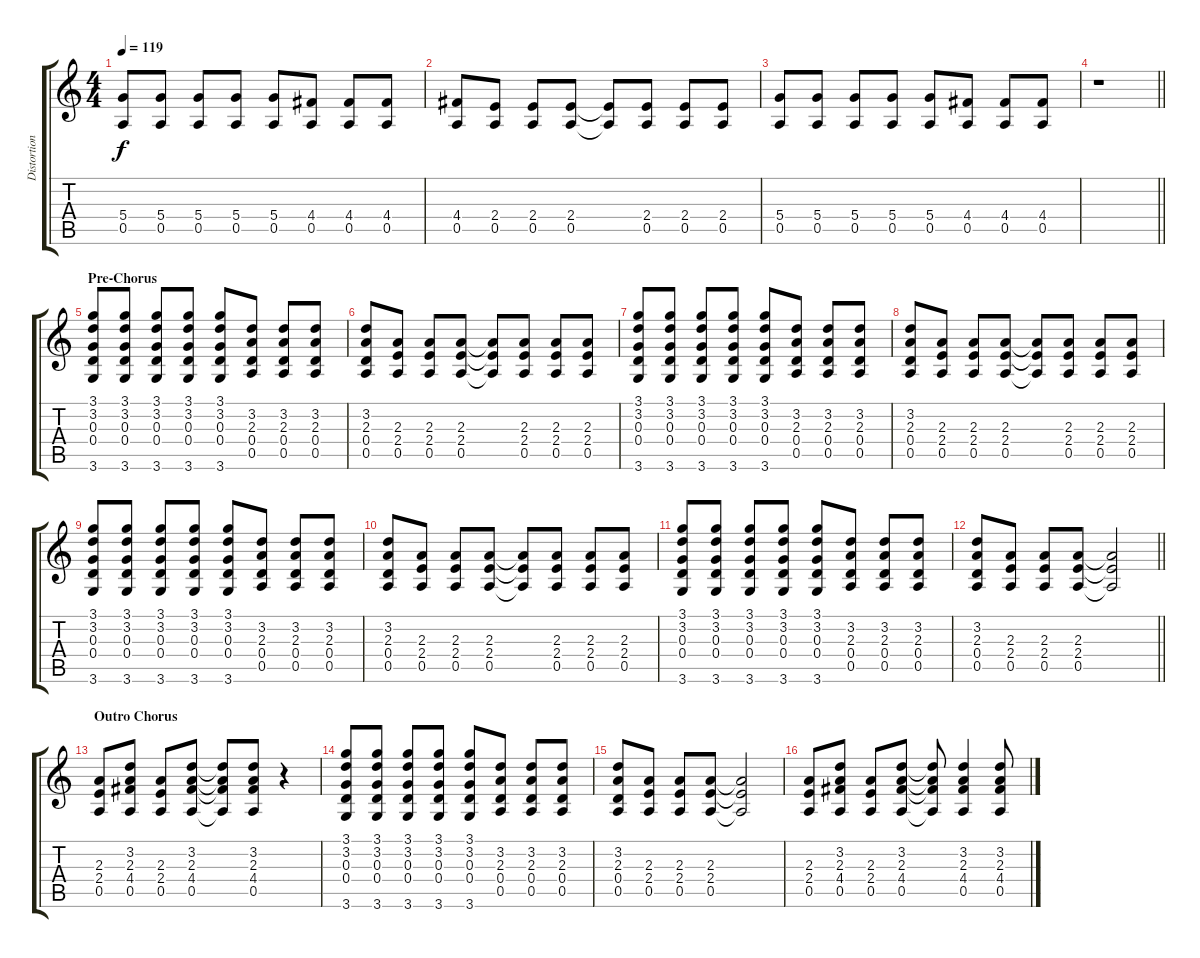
\track ("Distortion" "Distortion") {instrument distortionguitar}
\staff {score tabs}
\tuning (E4 B3 G3 D3 A2 E2) {hide}
\ts (4 4)
\tempo 119
\clef g2
\ks c
(5.4 0.5).8{dy f} (5.4 0.5).8 (5.4 0.5).8 (5.4 0.5).8 (5.4 0.5).8 (4.4 0.5).8 (4.4 0.5).8 (4.4 0.5).8 |
(4.4 0.5).8 (2.4 0.5).8 (2.4 0.5).8 (2.4 0.5).8 (2.4{t} 0.5{t}).8 (2.4 0.5).8 (2.4 0.5).8 (2.4 0.5).8 |
(5.4 0.5).8 (5.4 0.5).8 (5.4 0.5).8 (5.4 0.5).8 (5.4 0.5).8 (4.4 0.5).8 (4.4 0.5).8 (4.4 0.5).8 |
\barLineRight lightlight
r.1 |
\section ("" "Pre-Chorus")
(3.1 3.2 0.3 0.4 3.6).8 (3.1 3.2 0.3 0.4 3.6).8 (3.1 3.2 0.3 0.4 3.6).8 (3.1 3.2 0.3 0.4 3.6).8 (3.1 3.2 0.3 0.4 3.6).8 (3.2 2.3 0.4 0.5).8 (3.2 2.3 0.4 0.5).8 (3.2 2.3 0.4 0.5).8 |
(3.2 2.3 0.4 0.5).8 (2.3 2.4 0.5).8 (2.3 2.4 0.5).8 (2.3 2.4 0.5).8 (2.3{t} 2.4{t} 0.5{t}).8 (2.3 2.4 0.5).8 (2.3 2.4 0.5).8 (2.3 2.4 0.5).8 |
(3.1 3.2 0.3 0.4 3.6).8 (3.1 3.2 0.3 0.4 3.6).8 (3.1 3.2 0.3 0.4 3.6).8 (3.1 3.2 0.3 0.4 3.6).8 (3.1 3.2 0.3 0.4 3.6).8 (3.2 2.3 0.4 0.5).8 (3.2 2.3 0.4 0.5).8 (3.2 2.3 0.4 0.5).8 |
(3.2 2.3 0.4 0.5).8 (2.3 2.4 0.5).8 (2.3 2.4 0.5).8 (2.3 2.4 0.5).8 (2.3{t} 2.4{t} 0.5{t}).8 (2.3 2.4 0.5).8 (2.3 2.4 0.5).8 (2.3 2.4 0.5).8 |
(3.1 3.2 0.3 0.4 3.6).8 (3.1 3.2 0.3 0.4 3.6).8 (3.1 3.2 0.3 0.4 3.6).8 (3.1 3.2 0.3 0.4 3.6).8 (3.1 3.2 0.3 0.4 3.6).8 (3.2 2.3 0.4 0.5).8 (3.2 2.3 0.4 0.5).8 (3.2 2.3 0.4 0.5).8 |
(3.2 2.3 0.4 0.5).8 (2.3 2.4 0.5).8 (2.3 2.4 0.5).8 (2.3 2.4 0.5).8 (2.3{t} 2.4{t} 0.5{t}).8 (2.3 2.4 0.5).8 (2.3 2.4 0.5).8 (2.3 2.4 0.5).8 |
(3.1 3.2 0.3 0.4 3.6).8 (3.1 3.2 0.3 0.4 3.6).8 (3.1 3.2 0.3 0.4 3.6).8 (3.1 3.2 0.3 0.4 3.6).8 (3.1 3.2 0.3 0.4 3.6).8 (3.2 2.3 0.4 0.5).8 (3.2 2.3 0.4 0.5).8 (3.2 2.3 0.4 0.5).8 |
\barLineRight lightlight
(3.2 2.3 0.4 0.5).8 (2.3 2.4 0.5).8 (2.3 2.4 0.5).8 (2.3 2.4 0.5).8 (2.3{t} 2.4{t} 0.5{t}).2 |
\section ("" "Outro Chorus")
(2.3 2.4 0.5).8 (3.2 2.3 4.4 0.5).8 (2.3 2.4 0.5).8 (3.2 2.3 4.4 0.5).8 (3.2{t} 2.3{t} 4.4{t} 0.5{t}).8 (3.2 2.3 4.4 0.5).8 r.4 |
(3.1 3.2 0.3 0.4 3.6).8 (3.1 3.2 0.3 0.4 3.6).8 (3.1 3.2 0.3 0.4 3.6).8 (3.1 3.2 0.3 0.4 3.6).8 (3.1 3.2 0.3 0.4 3.6).8 (3.2 2.3 0.4 0.5).8 (3.2 2.3 0.4 0.5).8 (3.2 2.3 0.4 0.5).8 |
(3.2 2.3 0.4 0.5).8 (2.3 2.4 0.5).8 (2.3 2.4 0.5).8 (2.3 2.4 0.5).8 (2.3{t} 2.4{t} 0.5{t}).2 |
(2.3 2.4 0.5).8 (3.2 2.3 4.4 0.5).8 (2.3 2.4 0.5).8 (3.2 2.3 4.4 0.5).8 (3.2{t} 2.3{t} 4.4{t} 0.5{t}).8 (3.2 2.3 4.4 0.5).4 (3.2 2.3 4.4 0.5).8
